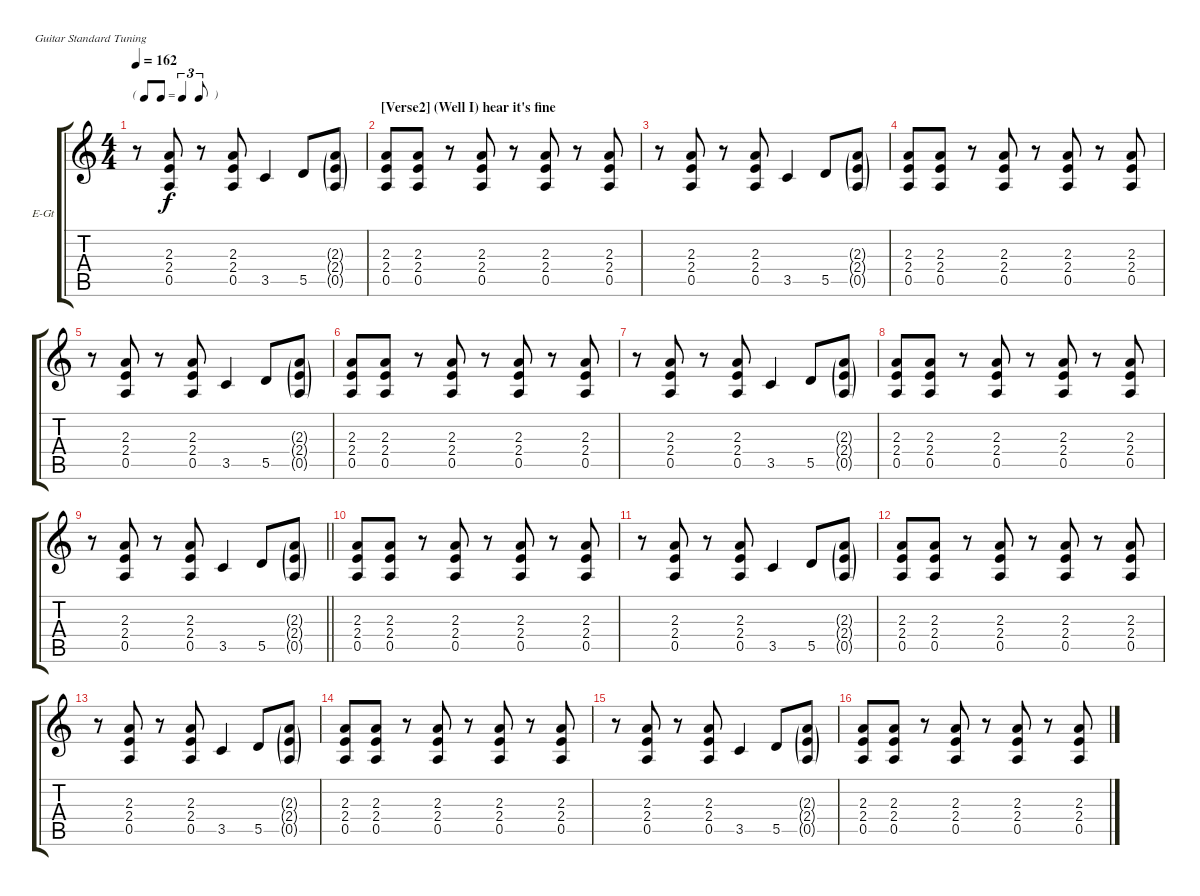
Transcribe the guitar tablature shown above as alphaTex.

\bracketExtendMode groupsimilarinstruments
\firstSystemTrackNameOrientation horizontal
\otherSystemsTrackNameOrientation horizontal
\track ("Rhythm Guitar (Overdrive)" "E-Gt") {instrument distortionguitar}
\staff {score tabs}
\tuning (E4 B3 G3 D3 A2 E2)
\ts (4 4)
\tf triplet8th
\tempo 162
\clef g2
\ks c
r.8{dy f} (2.3 2.4 0.5).8 r.8 (2.3 2.4 0.5).8 3.5.4 5.5.8 (2.3{g} 2.4{g} 0.5{g}).8 |
\section ("" "[Verse2] (Well I) hear it's fine")
(2.3 2.4 0.5).8 (2.3 2.4 0.5).8 r.8 (2.3 2.4 0.5).8 r.8 (2.3 2.4 0.5).8 r.8 (2.3 2.4 0.5).8 |
r.8 (2.3 2.4 0.5).8 r.8 (2.3 2.4 0.5).8 3.5.4 5.5.8 (2.3{g} 2.4{g} 0.5{g}).8 |
(2.3 2.4 0.5).8 (2.3 2.4 0.5).8 r.8 (2.3 2.4 0.5).8 r.8 (2.3 2.4 0.5).8 r.8 (2.3 2.4 0.5).8 |
r.8 (2.3 2.4 0.5).8 r.8 (2.3 2.4 0.5).8 3.5.4 5.5.8 (2.3{g} 2.4{g} 0.5{g}).8 |
(2.3 2.4 0.5).8 (2.3 2.4 0.5).8 r.8 (2.3 2.4 0.5).8 r.8 (2.3 2.4 0.5).8 r.8 (2.3 2.4 0.5).8 |
r.8 (2.3 2.4 0.5).8 r.8 (2.3 2.4 0.5).8 3.5.4 5.5.8 (2.3{g} 2.4{g} 0.5{g}).8 |
(2.3 2.4 0.5).8 (2.3 2.4 0.5).8 r.8 (2.3 2.4 0.5).8 r.8 (2.3 2.4 0.5).8 r.8 (2.3 2.4 0.5).8 |
\barLineRight lightlight
r.8 (2.3 2.4 0.5).8 r.8 (2.3 2.4 0.5).8 3.5.4 5.5.8 (2.3{g} 2.4{g} 0.5{g}).8 |
(2.3 2.4 0.5).8 (2.3 2.4 0.5).8 r.8 (2.3 2.4 0.5).8 r.8 (2.3 2.4 0.5).8 r.8 (2.3 2.4 0.5).8 |
r.8 (2.3 2.4 0.5).8 r.8 (2.3 2.4 0.5).8 3.5.4 5.5.8 (2.3{g} 2.4{g} 0.5{g}).8 |
(2.3 2.4 0.5).8 (2.3 2.4 0.5).8 r.8 (2.3 2.4 0.5).8 r.8 (2.3 2.4 0.5).8 r.8 (2.3 2.4 0.5).8 |
r.8 (2.3 2.4 0.5).8 r.8 (2.3 2.4 0.5).8 3.5.4 5.5.8 (2.3{g} 2.4{g} 0.5{g}).8 |
(2.3 2.4 0.5).8 (2.3 2.4 0.5).8 r.8 (2.3 2.4 0.5).8 r.8 (2.3 2.4 0.5).8 r.8 (2.3 2.4 0.5).8 |
r.8 (2.3 2.4 0.5).8 r.8 (2.3 2.4 0.5).8 3.5.4 5.5.8 (2.3{g} 2.4{g} 0.5{g}).8 |
(2.3 2.4 0.5).8 (2.3 2.4 0.5).8 r.8 (2.3 2.4 0.5).8 r.8 (2.3 2.4 0.5).8 r.8 (2.3 2.4 0.5).8
